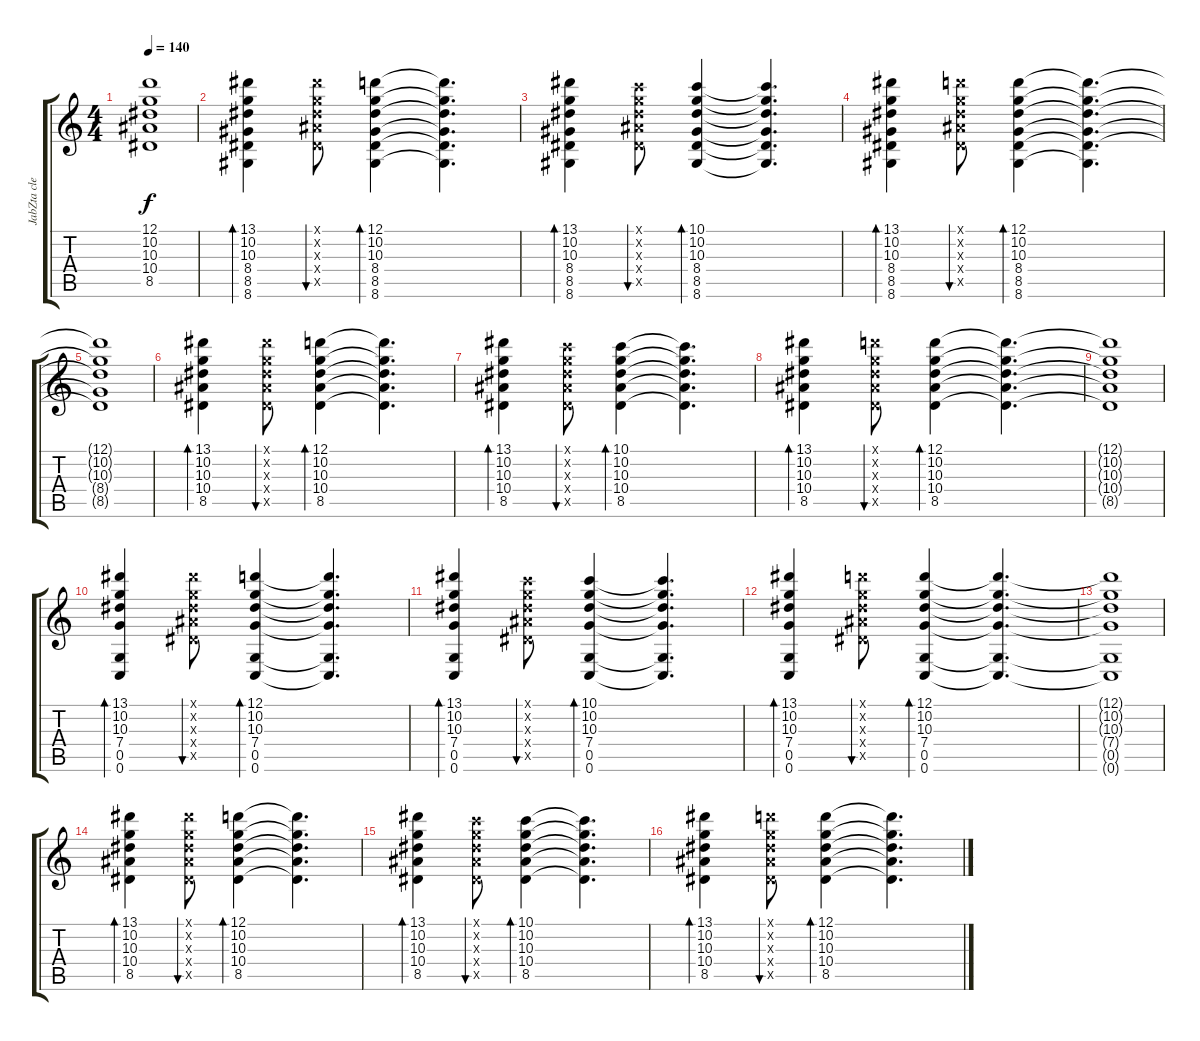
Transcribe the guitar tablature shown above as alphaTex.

\track ("JabZta clean (feels)" "JabZta cle") {instrument electricguitarclean}
\staff {score tabs}
\tuning (D4 A3 F3 C3 G2 C2) {hide}
\ts (4 4)
\tempo 140
\clef g2
\ks c
(12.1{t} 10.2{t} 10.3{t} 10.4{t} 8.5{t}).1{dy f} |
(13.1 10.2 10.3 8.4 8.5 8.6).4{bd 60} (13.1{x} 10.2{x} 10.3{x} 10.4{x} 8.5{x}).8{bu 30} (12.1 10.2 10.3 8.4 8.5 8.6).4{bd 60} (12.1{t} 10.2{t} 10.3{t} 8.4{t} 8.5{t} 8.6{t}).4{d} |
(13.1 10.2 10.3 8.4 8.5 8.6).4{bd 60} (10.1{x} 10.2{x} 10.3{x} 10.4{x} 8.5{x}).8{bu 30} (10.1 10.2 10.3 8.4 8.5 8.6).4{bd 60} (10.1{t} 10.2{t} 10.3{t} 8.4{t} 8.5{t} 8.6{t}).4{d} |
(13.1 10.2 10.3 8.4 8.5 8.6).4{bd 60} (12.1{x} 10.2{x} 10.3{x} 10.4{x} 8.5{x}).8{bu 30} (12.1 10.2 10.3 8.4 8.5 8.6).4{bd 60} (12.1{t} 10.2{t} 10.3{t} 8.4{t} 8.5{t} 8.6{t}).4{d} |
(12.1{t} 10.2{t} 10.3{t} 8.4{t} 8.5{t}).1 |
(13.1 10.2 10.3 10.4 8.5).4{bd 60} (13.1{x} 10.2{x} 10.3{x} 10.4{x} 8.5{x}).8{bu 30} (12.1 10.2 10.3 10.4 8.5).4{bd 60} (12.1{t} 10.2{t} 10.3{t} 10.4{t} 8.5{t}).4{d} |
(13.1 10.2 10.3 10.4 8.5).4{bd 60} (10.1{x} 10.2{x} 10.3{x} 10.4{x} 8.5{x}).8{bu 30} (10.1 10.2 10.3 10.4 8.5).4{bd 60} (10.1{t} 10.2{t} 10.3{t} 10.4{t} 8.5{t}).4{d} |
(13.1 10.2 10.3 10.4 8.5).4{bd 60} (12.1{x} 10.2{x} 10.3{x} 10.4{x} 8.5{x}).8{bu 30} (12.1 10.2 10.3 10.4 8.5).4{bd 60} (12.1{t} 10.2{t} 10.3{t} 10.4{t} 8.5{t}).4{d} |
(12.1{t} 10.2{t} 10.3{t} 10.4{t} 8.5{t}).1 |
(13.1 10.2 10.3 7.4 0.5 0.6).4{bd 60} (13.1{x} 10.2{x} 10.3{x} 10.4{x} 8.5{x}).8{bu 30} (12.1 10.2 10.3 7.4 0.5 0.6).4{bd 60} (12.1{t} 10.2{t} 10.3{t} 7.4{t} 0.5{t} 0.6{t}).4{d} |
(13.1 10.2 10.3 7.4 0.5 0.6).4{bd 60} (10.1{x} 10.2{x} 10.3{x} 10.4{x} 8.5{x}).8{bu 30} (10.1 10.2 10.3 7.4 0.5 0.6).4{bd 60} (10.1{t} 10.2{t} 10.3{t} 7.4{t} 0.5{t} 0.6{t}).4{d} |
(13.1 10.2 10.3 7.4 0.5 0.6).4{bd 60} (12.1{x} 10.2{x} 10.3{x} 10.4{x} 8.5{x}).8{bu 30} (12.1 10.2 10.3 7.4 0.5 0.6).4{bd 60} (12.1{t} 10.2{t} 10.3{t} 7.4{t} 0.5{t} 0.6{t}).4{d} |
(12.1{t} 10.2{t} 10.3{t} 7.4{t} 0.5{t} 0.6{t}).1 |
(13.1 10.2 10.3 10.4 8.5).4{bd 60} (13.1{x} 10.2{x} 10.3{x} 10.4{x} 8.5{x}).8{bu 30} (12.1 10.2 10.3 10.4 8.5).4{bd 60} (12.1{t} 10.2{t} 10.3{t} 10.4{t} 8.5{t}).4{d} |
(13.1 10.2 10.3 10.4 8.5).4{bd 60} (10.1{x} 10.2{x} 10.3{x} 10.4{x} 8.5{x}).8{bu 30} (10.1 10.2 10.3 10.4 8.5).4{bd 60} (10.1{t} 10.2{t} 10.3{t} 10.4{t} 8.5{t}).4{d} |
(13.1 10.2 10.3 10.4 8.5).4{bd 60} (12.1{x} 10.2{x} 10.3{x} 10.4{x} 8.5{x}).8{bu 30} (12.1 10.2 10.3 10.4 8.5).4{bd 60} (12.1{t} 10.2{t} 10.3{t} 10.4{t} 8.5{t}).4{d}
